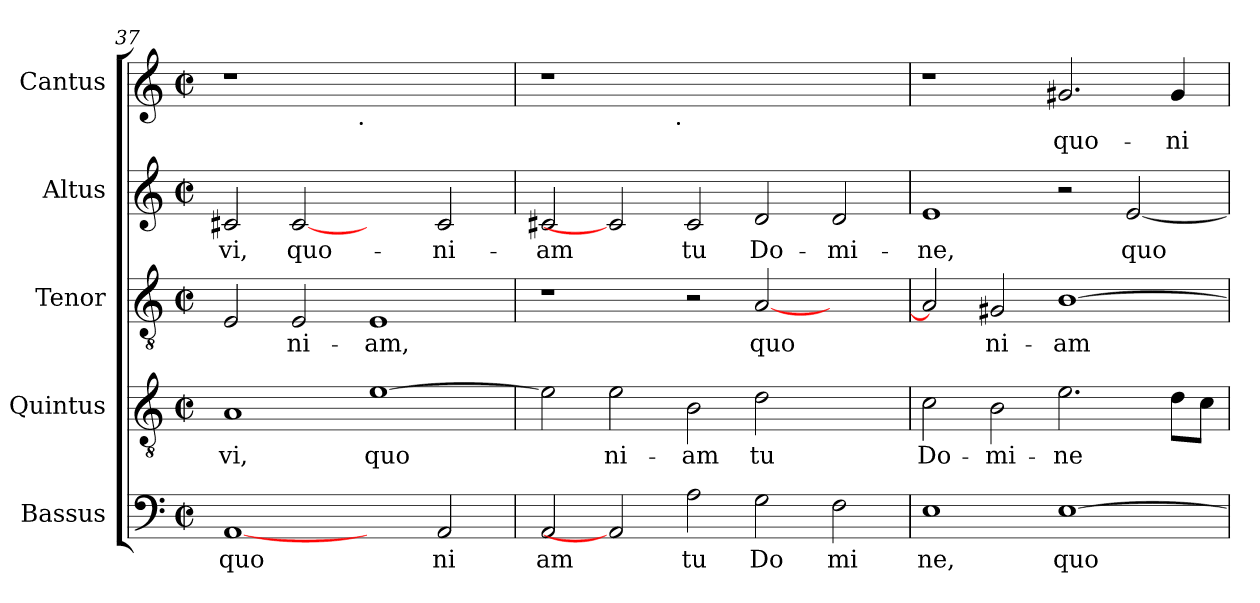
**kern	**text	**kern	**text	**kern	**text	**kern	**text	**kern	**text
*part5	*part5	*part4	*part4	*part3	*part3	*part2	*part2	*part1	*part1
*staff5	*staff5	*staff4	*staff4	*staff3	*staff3	*staff2	*staff2	*staff1	*staff1
*I"Bassus	*	*I"Quintus	*	*I"Tenor	*	*I"Altus	*	*I"Cantus	*
*clefF4	*	*clefGv2	*	*clefGv2	*	*clefG2	*	*clefG2	*
*k[]	*	*k[]	*	*k[]	*	*k[]	*	*k[]	*
*C:	*	*C:	*	*C:	*	*C:	*	*C:	*
*M2/2	*	*M2/2	*	*M2/2	*	*M2/2	*	*M2/2	*
*met(c|)	*	*met(c|)	*	*met(c|)	*	*met(c|)	*	*met(c|)	*
=37	=37	=37	=37	=37	=37	=37	=37	=37	=37
!	!LO:LY:b:cj	!	!LO:LY:b	!	!LO:LY:b	!	!LO:LY:b:cj	!	!
*	*	*	*	*	*	*	*	*^	*
[1AA	quo	1A	-vi,	2E/	--	2c#X/	-vi,	1r	2ryy	.
!	!	!	!	!	!LO:LY:b	!	!LO:LY:b:cj	!	!	!
.	.	.	.	2E/	-ni-	[2c#	quo-	.	4...ryy	.
!	!	!	!	!	!	!	!	!	!LO:TX:b:t=.	!
.	.	.	.	.	.	.	.	.	1ryy	.
!	!	!	!LO:LY:b	!	!LO:LY:b	!	!	!	!	!
2ryy	.	[>1e	quo-	1E	-am,	2ryy	.	1ryy	.	.
!	!LO:LY:b:cj	!	!	!	!	!	!LO:LY:b:cj	!	!	!
2AA/	ni	.	.	.	.	2c#/	-ni-	.	.	.
.	.	.	.	.	.	.	.	.	32ryy	.
=38	=38	=38	=38	=38	=38	=38	=38	=38	=38	=38
!	!LO:LY:b:cj	!	!LO:LY:b	!	!	!	!LO:LY:b:cj	!	!	!
2AA/	am	2e\]	--	1r	.	2c#X/	-am	1r	2ryy	.
!	!	!	!LO:LY:b	!	!	!	!	!	!	!
2AA]	.	2e\	-ni-	.	.	2c#]	.	.	4...ryy	.
!	!	!	!	!	!	!	!	!	!LO:TX:b:t=.	!
.	.	.	.	.	.	.	.	.	1ryy	.
!	!LO:LY:b:cj	!	!LO:LY:b	!	!	!	!LO:LY:b:cj	!	!	!
2A\	tu	2B\	-am	2r	.	2c#/	tu	1.ryy	.	.
!	!LO:LY:b:cj	!	!LO:LY:b	!	!LO:LY:b	!	!LO:LY:b:cj	!	!	!
2G\	Do	2d\	tu	[<2A/	quo-	2d/	Do-	.	.	.
.	.	.	.	.	.	.	.	.	2ryy	.
!	!LO:LY:b:cj	!	!	!	!	!	!LO:LY:b:cj	!	!	!
2F\	mi	2ryy	.	2ryy	.	2d/	-mi-	.	.	.
.	.	.	.	.	.	.	.	.	32ryy	.
=39	=39	=39	=39	=39	=39	=39	=39	=39	=39	=39
!	!LO:LY:b:cj	!	!LO:LY:b	!	!LO:LY:b	!	!LO:LY:b:cj	!	!	!
*	*	*	*	*	*	*	*	*v	*v	*
1E	ne,	2c\	Do-	2A/]	--	1e	-ne,	1r	.
!	!	!	!LO:LY:b	!	!LO:LY:b	!	!	!	!
.	.	2B\	-mi-	2G#X/	-ni-	.	.	.	.
!	!LO:LY:b:cj	!	!LO:LY:b	!	!LO:LY:b	!	!	!	!LO:LY:b:cj
[>1E	quo	2.e\	-ne	[>1B	-am	2r	.	2.g#X/	quo-
!	!	!	!	!	!	!	!LO:LY:b:cj	!	!
.	.	.	.	.	.	[<2e/	quo-	.	.
!	!	!	!LO:LY:b	!	!	!	!	!	!LO:LY:b:cj
.	.	8d\L	.	.	.	.	.	4g#/	-ni-
!	!	!	!LO:LY:b	!	!	!	!	!	!
.	.	8c\J	.	.	.	.	.	.	.
=	=	=	=	=	=	=	=	=	=
*-	*-	*-	*-	*-	*-	*-	*-	*-	*-
